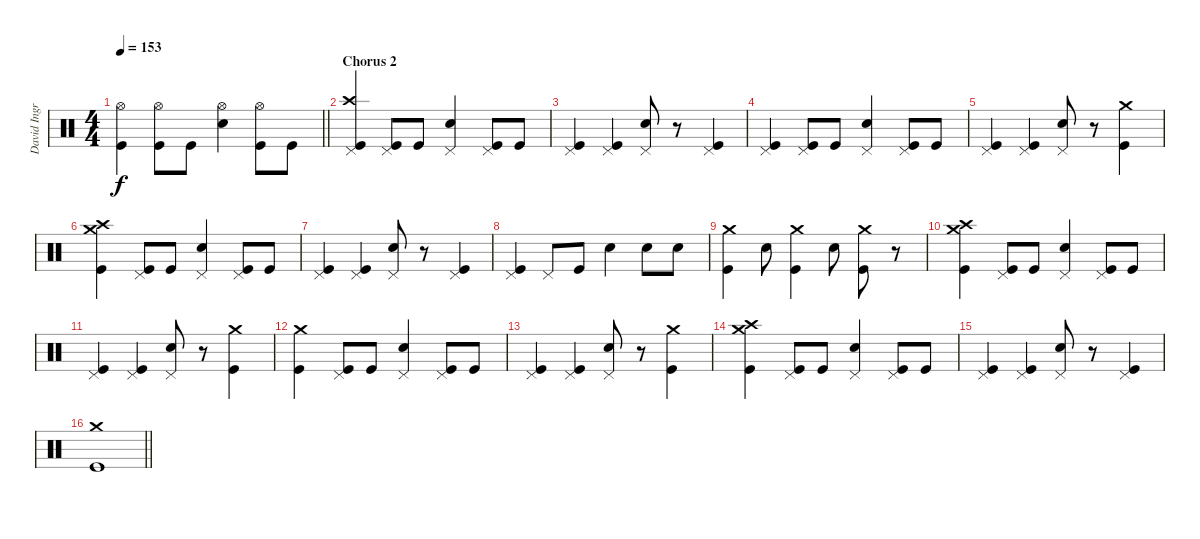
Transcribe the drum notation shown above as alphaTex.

\track ("David Ingraham" "David Ingr") {instrument percussion}
\staff {score}
\articulation defaults
\ts (4 4)
\tempo 153
\clef neutral
\barLineRight lightlight
\ks c
("Hi-Hat (open)" "Kick (hit)").4{dy f} ("Hi-Hat (open)" "Kick (hit)").8 "Kick (hit)".8 ("Hi-Hat (open)" "Snare (hit) 2").4 ("Hi-Hat (open)" "Kick (hit)").8 "Kick (hit)".8 |
\section ("" "Chorus 2")
("Crash high (hit)" "Pedal Hi-Hat (hit)" "Kick (hit)").4 ("Pedal Hi-Hat (hit)" "Kick (hit)").8 "Kick (hit)".8 ("Pedal Hi-Hat (hit)" "Snare (hit) 2").4 ("Pedal Hi-Hat (hit)" "Kick (hit)").8 "Kick (hit)".8 |
("Pedal Hi-Hat (hit)" "Kick (hit)").4 ("Pedal Hi-Hat (hit)" "Kick (hit)").4 ("Pedal Hi-Hat (hit)" "Snare (hit) 2").8 r.8 ("Pedal Hi-Hat (hit)" "Kick (hit)").4 |
("Pedal Hi-Hat (hit)" "Kick (hit)").4 ("Pedal Hi-Hat (hit)" "Kick (hit)").8 "Kick (hit)".8 ("Pedal Hi-Hat (hit)" "Snare (hit) 2").4 ("Pedal Hi-Hat (hit)" "Kick (hit)").8 "Kick (hit)".8 |
("Pedal Hi-Hat (hit)" "Kick (hit)").4 ("Pedal Hi-Hat (hit)" "Kick (hit)").4 ("Pedal Hi-Hat (hit)" "Snare (hit) 2").8 r.8 ("Crash medium (hit)" "Kick (hit)").4 |
("Crash high (hit)" "Crash medium (hit)" "Kick (hit)").4 ("Pedal Hi-Hat (hit)" "Kick (hit)").8 "Kick (hit)".8 ("Pedal Hi-Hat (hit)" "Snare (hit) 2").4 ("Pedal Hi-Hat (hit)" "Kick (hit)").8 "Kick (hit)".8 |
("Pedal Hi-Hat (hit)" "Kick (hit)").4 ("Pedal Hi-Hat (hit)" "Kick (hit)").4 ("Pedal Hi-Hat (hit)" "Snare (hit) 2").8 r.8 ("Pedal Hi-Hat (hit)" "Kick (hit)").4 |
("Pedal Hi-Hat (hit)" "Kick (hit)").4 "Pedal Hi-Hat (hit)".8 "Kick (hit)".8 "Snare (hit) 2".4 "Snare (hit) 2".8 "Snare (hit) 2".8 |
("Crash medium (hit)" "Kick (hit)").4 "Snare (hit) 2".8 ("Crash medium (hit)" "Kick (hit)").4 "Snare (hit) 2".8 ("Crash medium (hit)" "Kick (hit)").8 r.8 |
("Crash high (hit)" "Crash medium (hit)" "Kick (hit)").4 ("Pedal Hi-Hat (hit)" "Kick (hit)").8 "Kick (hit)".8 ("Pedal Hi-Hat (hit)" "Snare (hit) 2").4 ("Pedal Hi-Hat (hit)" "Kick (hit)").8 "Kick (hit)".8 |
("Pedal Hi-Hat (hit)" "Kick (hit)").4 ("Pedal Hi-Hat (hit)" "Kick (hit)").4 ("Pedal Hi-Hat (hit)" "Snare (hit) 2").8 r.8 ("Crash medium (hit)" "Kick (hit)").4 |
("Crash medium (hit)" "Kick (hit)").4 ("Pedal Hi-Hat (hit)" "Kick (hit)").8 "Kick (hit)".8 ("Pedal Hi-Hat (hit)" "Snare (hit) 2").4 ("Pedal Hi-Hat (hit)" "Kick (hit)").8 "Kick (hit)".8 |
("Pedal Hi-Hat (hit)" "Kick (hit)").4 ("Pedal Hi-Hat (hit)" "Kick (hit)").4 ("Pedal Hi-Hat (hit)" "Snare (hit) 2").8 r.8 ("Crash medium (hit)" "Kick (hit)").4 |
("Crash high (hit)" "Crash medium (hit)" "Kick (hit)").4 ("Pedal Hi-Hat (hit)" "Kick (hit)").8 "Kick (hit)".8 ("Pedal Hi-Hat (hit)" "Snare (hit) 2").4 ("Pedal Hi-Hat (hit)" "Kick (hit)").8 "Kick (hit)".8 |
("Pedal Hi-Hat (hit)" "Kick (hit)").4 ("Pedal Hi-Hat (hit)" "Kick (hit)").4 ("Pedal Hi-Hat (hit)" "Snare (hit) 2").8 r.8 ("Pedal Hi-Hat (hit)" "Kick (hit)").4 |
\barLineRight lightlight
("Crash medium (hit)" "Kick (hit)").1
